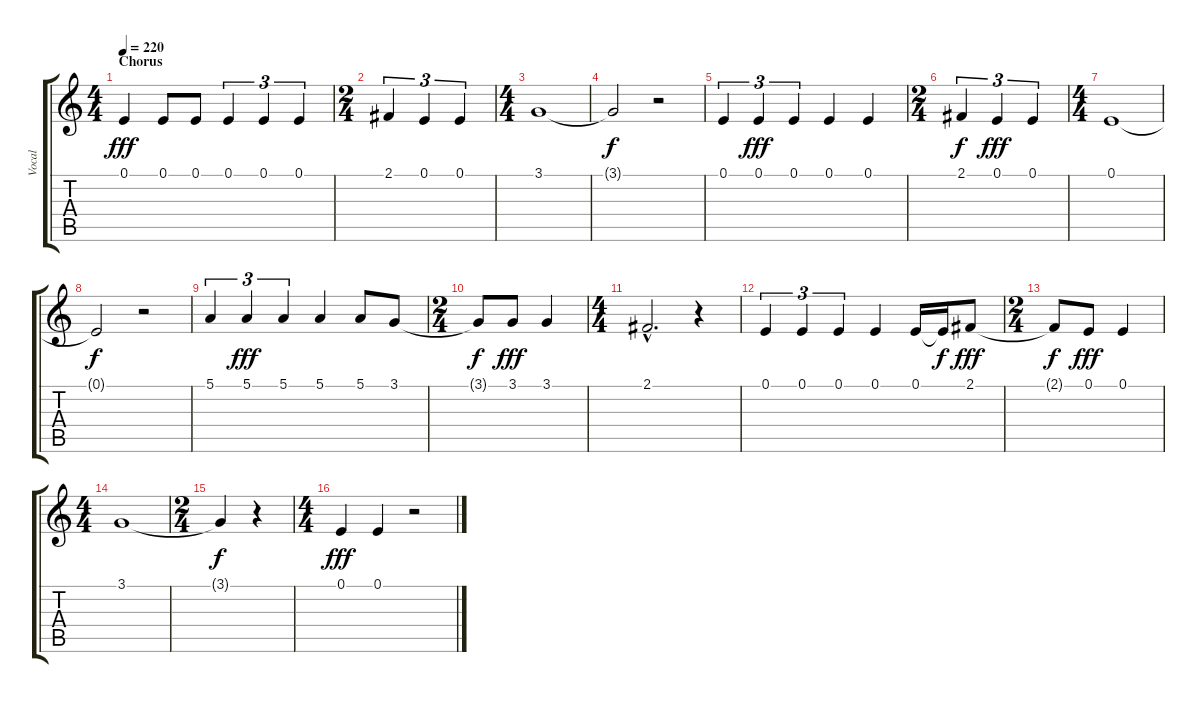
\track ("Vocal" "Vocal") {instrument lead6voice}
\staff {score tabs}
\tuning (E4 B3 G3 D3 A2 E2) {hide}
\ts (4 4)
\section ("" "Chorus")
\tempo 220
\clef g2
\ks c
0.1.4{dy fff} 0.1.8 0.1.8 0.1.4{tu (3 2)} 0.1.4{tu (3 2)} 0.1.4{tu (3 2)} |
\ts (2 4)
2.1.4{tu (3 2)} 0.1.4{tu (3 2)} 0.1.4{tu (3 2)} |
\ts (4 4)
3.1.1 |
3.1{t}.2{dy f} r.2 |
0.1.4{tu (3 2)} 0.1.4{tu (3 2) dy fff} 0.1.4{tu (3 2)} 0.1.4 0.1.4 |
\ts (2 4)
2.1.4{tu (3 2) dy f} 0.1.4{tu (3 2) dy fff} 0.1.4{tu (3 2)} |
\ts (4 4)
0.1.1 |
0.1{t}.2{dy f} r.2 |
5.1.4{tu (3 2)} 5.1.4{tu (3 2) dy fff} 5.1.4{tu (3 2)} 5.1.4 5.1.8 3.1.8 |
\ts (2 4)
3.1{t}.8{dy f} 3.1.8{dy fff} 3.1.4 |
\ts (4 4)
2.1{hac}.2{d} r.4 |
0.1.4{tu (3 2)} 0.1.4{tu (3 2)} 0.1.4{tu (3 2)} 0.1.4 0.1.16 0.1{t}.16{dy f} 2.1.8{dy fff} |
\ts (2 4)
2.1{t}.8{dy f} 0.1.8{dy fff} 0.1.4 |
\ts (4 4)
3.1.1 |
\ts (2 4)
3.1{t}.4{dy f} r.4 |
\ts (4 4)
0.1.4{dy fff} 0.1.4 r.2
